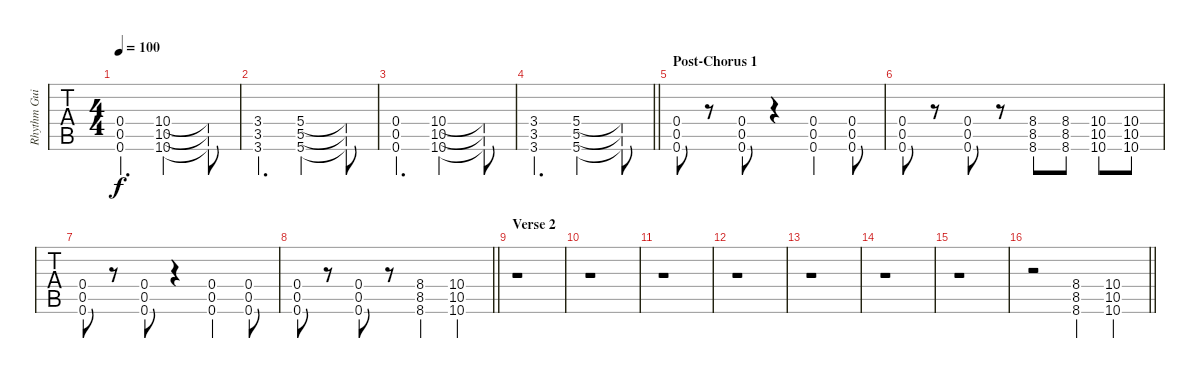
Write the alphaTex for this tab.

\track ("Rhythm Guitar" "Rhythm Gui") {instrument distortionguitar}
\staff {tabs}
\tuning (Eb4 Bb3 Gb3 Db3 Ab2 Db2) {hide}
\ts (4 4)
\tempo 100
\clef g2
\ks c
(0.4 0.5 0.6).4{d dy f} (10.4 10.5 10.6).2 (10.4{t} 10.5{t} 10.6{t}).8 |
(3.4 3.5 3.6).4{d} (5.4 5.5 5.6).2 (5.4{t} 5.5{t} 5.6{t}).8 |
(0.4 0.5 0.6).4{d} (10.4 10.5 10.6).2 (10.4{t} 10.5{t} 10.6{t}).8 |
\barLineRight lightlight
(3.4 3.5 3.6).4{d} (5.4 5.5 5.6).2 (5.4{t} 5.5{t} 5.6{t}).8 |
\section ("" "Post-Chorus 1")
(0.4 0.5 0.6).8 r.8 (0.4 0.5 0.6).8 r.4 (0.4 0.5 0.6).4 (0.4 0.5 0.6).8 |
(0.4 0.5 0.6).8 r.8 (0.4 0.5 0.6).8 r.8 (8.4 8.5 8.6).8 (8.4 8.5 8.6).8 (10.4 10.5 10.6).8 (10.4 10.5 10.6).8 |
(0.4 0.5 0.6).8 r.8 (0.4 0.5 0.6).8 r.4 (0.4 0.5 0.6).4 (0.4 0.5 0.6).8 |
\barLineRight lightlight
(0.4 0.5 0.6).8 r.8 (0.4 0.5 0.6).8 r.8 (8.4 8.5 8.6).4 (10.4 10.5 10.6).4 |
\section ("" "Verse 2")
r.1 |
r.1 |
r.1 |
r.1 |
r.1 |
r.1 |
r.1 |
\barLineRight lightlight
r.2 (8.4 8.5 8.6).4 (10.4 10.5 10.6).4
